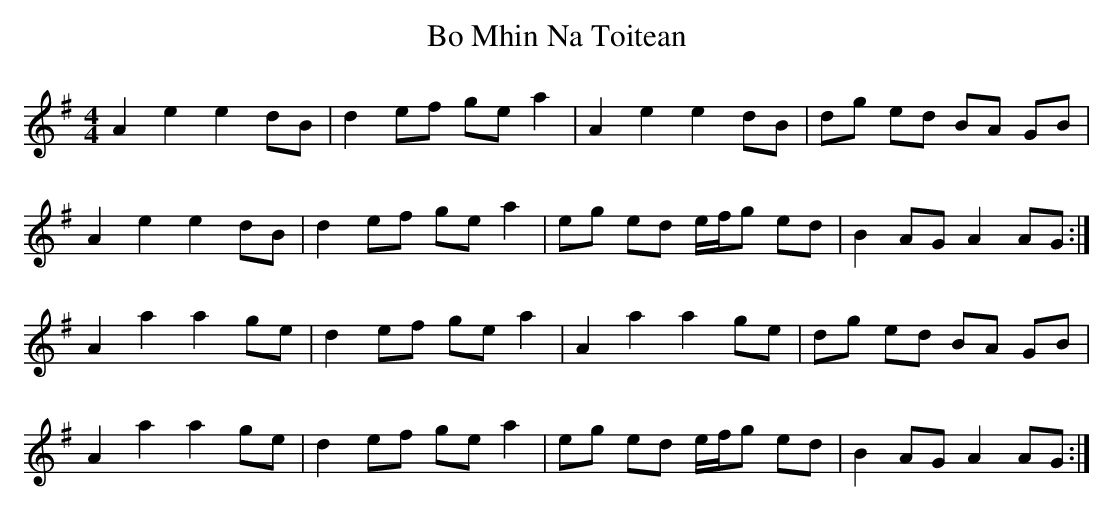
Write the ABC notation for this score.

X:1
T: Bo Mhin Na Toitean
M: 4/4
L: 1/8
K: Ador
A2 e2 e2 dB|d2 ef ge a2|A2 e2 e2 dB|dg ed BA GB|
A2 e2 e2 dB|d2 ef ge a2|eg ed e/f/g ed|B2 AG A2 AG:|
A2 a2 a2 ge|d2 ef ge a2|A2 a2 a2 ge|dg ed BA GB|
A2 a2 a2 ge|d2 ef ge a2|eg ed e/f/g ed|B2 AG A2 AG:|
